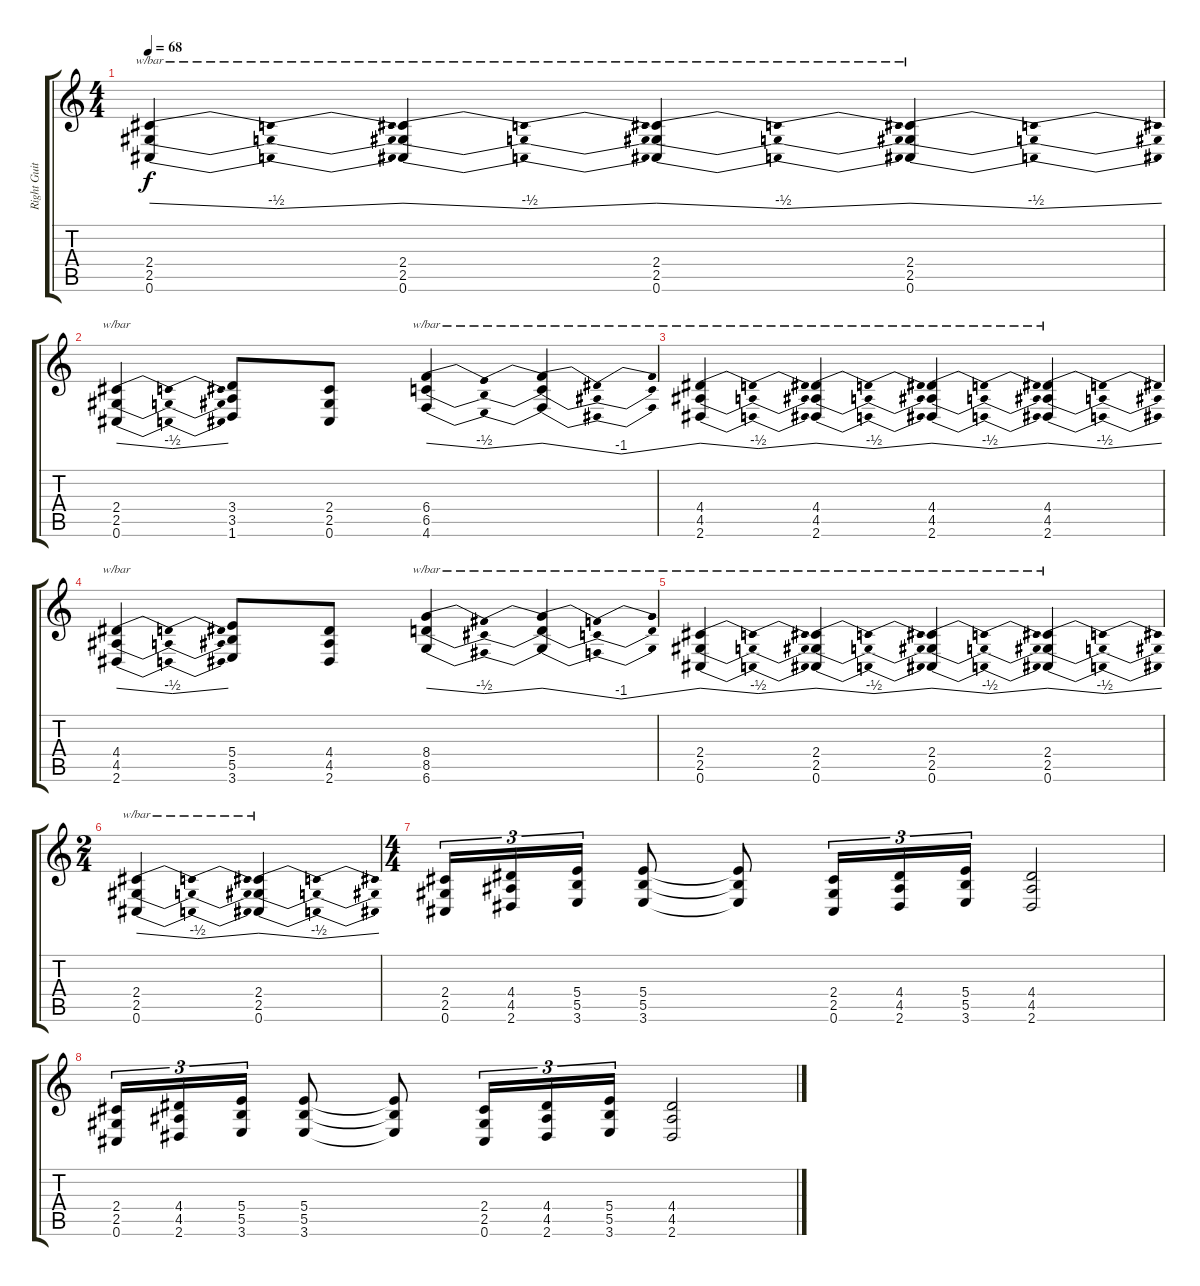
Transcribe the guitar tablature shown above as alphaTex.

\track ("Right Guitar" "Right Guit") {instrument distortionguitar}
\staff {score tabs}
\tuning (Db4 Ab3 E3 B2 Gb2 Db2) {hide}
\ts (4 4)
\tempo 68
\clef g2
\ks c
(2.4 2.5 0.6).4{tbe (dip default 0 0 30 -2 60 0) dy f} (2.4 2.5 0.6).4{tbe (dip default 0 0 30 -2 60 0)} (2.4 2.5 0.6).4{tbe (dip default 0 0 30 -2 60 0)} (2.4 2.5 0.6).4{tbe (dip default 0 0 30 -2 60 0)} |
(2.4 2.5 0.6).4{tbe (dip default 0 0 30 -2 60 0)} (3.4 3.5 1.6).8 (2.4 2.5 0.6).8 (6.4 6.5 4.6).4{tbe (dip default 0 0 30 -2 60 0)} (6.4{t} 6.5{t} 4.6{t}).4{tbe (dip default 0 0 30 -4 60 0)} |
(4.4 4.5 2.6).4{tbe (dip default 0 0 30 -2 60 0)} (4.4 4.5 2.6).4{tbe (dip default 0 0 30 -2 60 0)} (4.4 4.5 2.6).4{tbe (dip default 0 0 30 -2 60 0)} (4.4 4.5 2.6).4{tbe (dip default 0 0 30 -2 60 0)} |
(4.4 4.5 2.6).4{tbe (dip default 0 0 30 -2 60 0)} (5.4 5.5 3.6).8 (4.4 4.5 2.6).8 (8.4 8.5 6.6).4{tbe (dip default 0 0 30 -2 60 0)} (8.4{t} 8.5{t} 6.6{t}).4{tbe (dip default 0 0 30 -4 60 0)} |
(2.4 2.5 0.6).4{tbe (dip default 0 0 30 -2 60 0)} (2.4 2.5 0.6).4{tbe (dip default 0 0 30 -2 60 0)} (2.4 2.5 0.6).4{tbe (dip default 0 0 30 -2 60 0)} (2.4 2.5 0.6).4{tbe (dip default 0 0 30 -2 60 0)} |
\ts (2 4)
(2.4 2.5 0.6).4{tbe (dip default 0 0 30 -2 60 0)} (2.4 2.5 0.6).4{tbe (dip default 0 0 30 -2 60 0)} |
\ts (4 4)
(2.4 2.5 0.6).16{tu (3 2)} (4.4 4.5 2.6).16{tu (3 2)} (5.4 5.5 3.6).16{tu (3 2)} (5.4 5.5 3.6).8 (5.4{t} 5.5{t} 3.6{t}).8 (2.4 2.5 0.6).16{tu (3 2)} (4.4 4.5 2.6).16{tu (3 2)} (5.4 5.5 3.6).16{tu (3 2)} (4.4 4.5 2.6).2 |
(2.4 2.5 0.6).16{tu (3 2)} (4.4 4.5 2.6).16{tu (3 2)} (5.4 5.5 3.6).16{tu (3 2)} (5.4 5.5 3.6).8 (5.4{t} 5.5{t} 3.6{t}).8 (2.4 2.5 0.6).16{tu (3 2)} (4.4 4.5 2.6).16{tu (3 2)} (5.4 5.5 3.6).16{tu (3 2)} (4.4 4.5 2.6).2
